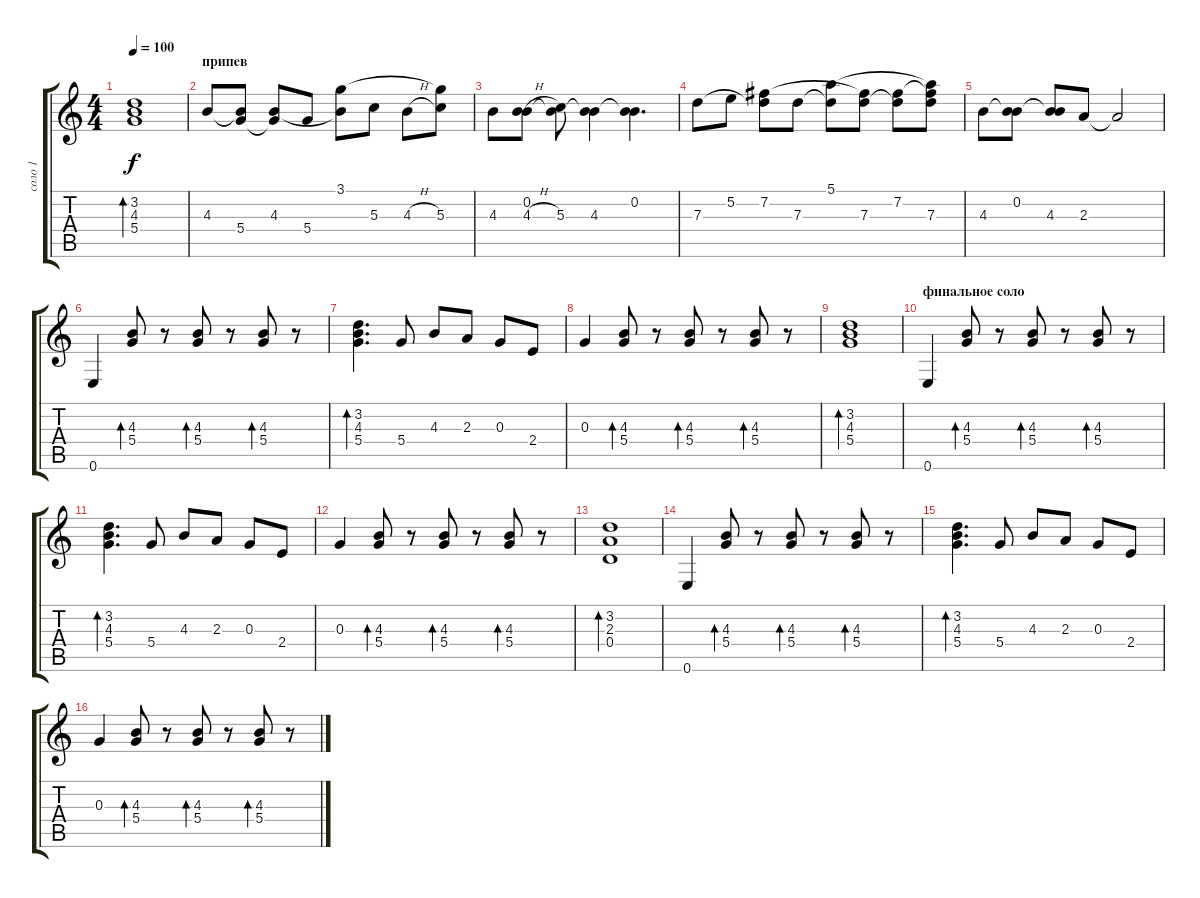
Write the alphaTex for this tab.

\track ("соло 1" "соло 1") {instrument electricguitarmuted}
\staff {score tabs}
\tuning (E4 B3 G3 D3 A2 E2) {hide}
\ts (4 4)
\tempo 100
\clef g2
\ks c
(3.2 4.3 5.4).1{bd 60 dy f} |
\section ("" "припев")
4.3.8 (4.3{t} 5.4).8 (4.3 5.4{t}).8 5.4.8 (3.1 4.3{t}).8 5.3.8 4.3{h}.8 (3.1{t} 5.3).8 |
4.3.8 (0.2 4.3{h}).8 (0.2{t} 5.3).8 (0.2{t} 4.3).4 (0.2 4.3{t}).4{d} |
7.3.8 5.2.8 (7.2 7.3{t}).8 7.3.8 (5.1 7.3{t}).8 (7.2{t} 7.3).8 (7.2 7.3{t}).8 (5.1{t} 7.2{t} 7.3).8 |
4.3.8 (0.2 4.3{t}).8 (0.2{t} 4.3).8 2.3.8 2.3{t}.2 |
0.6.4 (4.3 5.4).8{bd 60} r.8 (4.3 5.4).8{bd 60} r.8 (4.3 5.4).8{bd 60} r.8 |
(3.2 4.3 5.4).4{d bd 60} 5.4.8 4.3.8 2.3.8 0.3.8 2.4.8 |
0.3.4 (4.3 5.4).8{bd 60} r.8 (4.3 5.4).8{bd 60} r.8 (4.3 5.4).8{bd 60} r.8 |
(3.2 4.3 5.4).1{bd 60} |
\section ("" "финальное соло")
0.6.4 (4.3 5.4).8{bd 60} r.8 (4.3 5.4).8{bd 60} r.8 (4.3 5.4).8{bd 60} r.8 |
(3.2 4.3 5.4).4{d bd 60} 5.4.8 4.3.8 2.3.8 0.3.8 2.4.8 |
0.3.4 (4.3 5.4).8{bd 60} r.8 (4.3 5.4).8{bd 60} r.8 (4.3 5.4).8{bd 60} r.8 |
(3.2 2.3 0.4).1{bd 60} |
0.6.4 (4.3 5.4).8{bd 60} r.8 (4.3 5.4).8{bd 60} r.8 (4.3 5.4).8{bd 60} r.8 |
(3.2 4.3 5.4).4{d bd 60} 5.4.8 4.3.8 2.3.8 0.3.8 2.4.8 |
0.3.4 (4.3 5.4).8{bd 60} r.8 (4.3 5.4).8{bd 60} r.8 (4.3 5.4).8{bd 60} r.8
